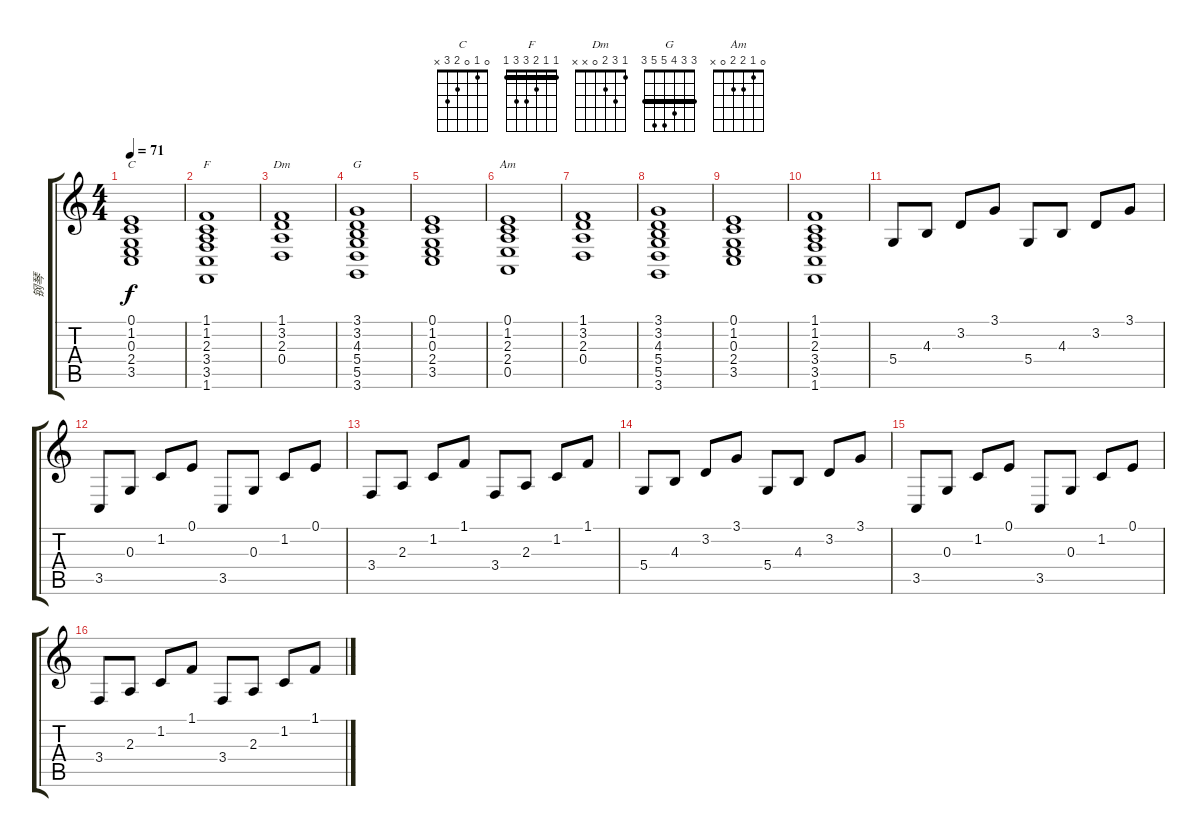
\track ("钢琴" "钢琴") {instrument acousticgrandpiano}
\staff {score tabs}
\tuning (E4 B3 G3 D3 A2 E2) {hide}
\chord ("C" 0 1 0 2 3 x)
\chord ("F" 1 1 2 3 3 1) {barre 1}
\chord ("Dm" 1 3 2 0 x x)
\chord ("G" 3 3 4 5 5 3) {barre 3}
\chord ("Am" 0 1 2 2 0 x)
\ts (4 4)
\tempo 71
\clef g2
\ks c
(0.1 1.2 0.3 2.4 3.5).1{ch "C" dy f} |
(1.1 1.2 2.3 3.4 3.5 1.6).1{ch "F"} |
(1.1 3.2 2.3 0.4).1{ch "Dm"} |
(3.1 3.2 4.3 5.4 5.5 3.6).1{ch "G"} |
(0.1 1.2 0.3 2.4 3.5).1 |
(0.1 1.2 2.3 2.4 0.5).1{ch "Am"} |
(1.1 3.2 2.3 0.4).1 |
(3.1 3.2 4.3 5.4 5.5 3.6).1 |
(0.1 1.2 0.3 2.4 3.5).1 |
(1.1 1.2 2.3 3.4 3.5 1.6).1 |
5.4.8 4.3.8 3.2.8 3.1.8 5.4.8 4.3.8 3.2.8 3.1.8 |
3.5.8 0.3.8 1.2.8 0.1.8 3.5.8 0.3.8 1.2.8 0.1.8 |
3.4.8 2.3.8 1.2.8 1.1.8 3.4.8 2.3.8 1.2.8 1.1.8 |
5.4.8 4.3.8 3.2.8 3.1.8 5.4.8 4.3.8 3.2.8 3.1.8 |
3.5.8 0.3.8 1.2.8 0.1.8 3.5.8 0.3.8 1.2.8 0.1.8 |
3.4.8 2.3.8 1.2.8 1.1.8 3.4.8 2.3.8 1.2.8 1.1.8
